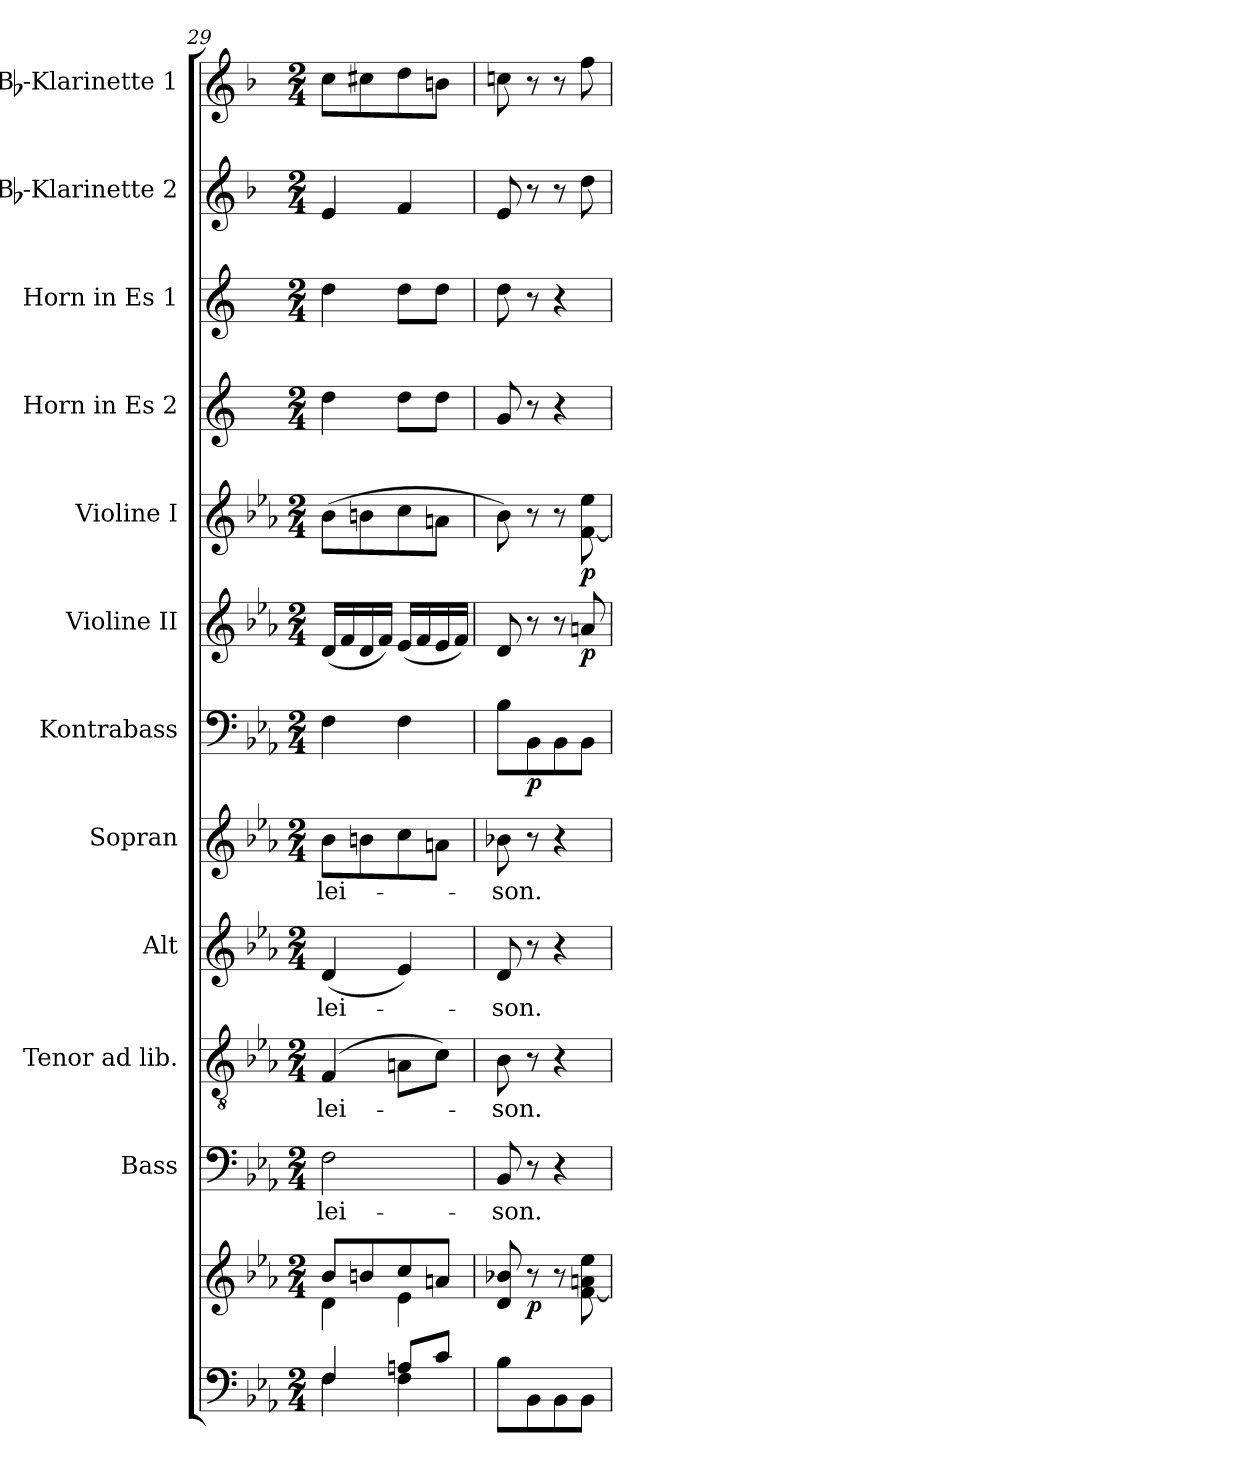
**kern	**kern	**dynam	**kern	**text	**kern	**text	**kern	**text	**kern	**text	**kern	**dynam	**kern	**dynam	**kern	**dynam	**kern	**kern	**kern	**kern
*part12	*part12	*part12	*part11	*part11	*part10	*part10	*part9	*part9	*part8	*part8	*part7	*part7	*part6	*part6	*part5	*part5	*part4	*part3	*part2	*part1
*staff13	*staff12	*staff12/13	*staff11	*staff11	*staff10	*staff10	*staff9	*staff9	*staff8	*staff8	*staff7	*staff7	*staff6	*staff6	*staff5	*staff5	*staff4	*staff3	*staff2	*staff1
*	*	*	*I"Bass	*	*I"Tenor ad lib.	*	*I"Alt	*	*I"Sopran	*	*I"Kontrabass	*	*I"Violine II	*	*I"Violine I	*	*I"Horn in Es 2	*I"Horn in Es 1	*I"Bb-Klarinette 2	*I"Bb-Klarinette 1
*	*	*	*I'B.	*	*I'T.	*	*I'A.	*	*I'S.	*	*I'Kb.	*	*I'Vl. II	*	*I'Vl. I	*	*	*	*I'Bb Kl. 2	*I'Bb Kl. 1
*clefF4	*clefG2	*	*clefF4	*	*clefGv2	*	*clefG2	*	*clefG2	*	*clefF4	*	*clefG2	*	*clefG2	*	*clefG2	*clefG2	*clefG2	*clefG2
*	*	*	*	*	*	*	*	*	*	*	*ITrd7c12	*	*	*	*	*	*ITrd5c9	*ITrd5c9	*ITrd1c2	*ITrd1c2
*k[b-e-a-]	*k[b-e-a-]	*	*k[b-e-a-]	*	*k[b-e-a-]	*	*k[b-e-a-]	*	*k[b-e-a-]	*	*k[b-e-a-]	*	*k[b-e-a-]	*	*k[b-e-a-]	*	*k[b-e-a-]	*k[b-e-a-]	*k[b-e-a-]	*k[b-e-a-]
*E-:	*E-:	*	*E-:	*	*E-:	*	*E-:	*	*E-:	*	*E-:	*	*E-:	*	*E-:	*	*E-:	*E-:	*E-:	*E-:
*M2/4	*M2/4	*	*M2/4	*	*M2/4	*	*M2/4	*	*M2/4	*	*M2/4	*	*M2/4	*	*M2/4	*	*M2/4	*M2/4	*M2/4	*M2/4
=29	=29	=29	=29	=29	=29	=29	=29	=29	=29	=29	=29	=29	=29	=29	=29	=29	=29	=29	=29	=29
*^	*^	*	*	*	*	*	*	*	*	*	*	*	*	*	*	*	*	*	*	*
!	!	!	!	!	!	!LO:LY:b	!	!LO:LY:b	!	!LO:LY:b	!	!LO:LY:b	!	!	!	!	!	!	!	!	!	!
4F/	4F\	8b-/L	4d\	.	2F\	-lei-	(4F/	-lei-	(<4d/	-lei-	8b-\L	-lei-	4FF\	.	(<16d/LL	.	(>8b-\L	.	4f\	4f\	4d/	8b-\L
.	.	.	.	.	.	.	.	.	.	.	.	.	.	.	16f/	.	.	.	.	.	.	.
.	.	8bn/	.	.	.	.	.	.	.	.	8bn\	.	.	.	16d/	.	8bn\	.	.	.	.	8bn\
.	.	.	.	.	.	.	.	.	.	.	.	.	.	.	16f/JJ)	.	.	.	.	.	.	.
8An/L	4F\	8cc/	4e-\	.	.	.	8An\L	.	4e-/)	.	8cc\	.	4FF\	.	(<16e-/LL	.	8cc\	.	8f\L	8f\L	4e-/	8cc\
.	.	.	.	.	.	.	.	.	.	.	.	.	.	.	16f/	.	.	.	.	.	.	.
8c/J	.	8an/J	.	.	.	.	8c\J)	.	.	.	8an\J	.	.	.	16e-/	.	8an\J	.	8f\J	8f\J	.	8an\J
.	.	.	.	.	.	.	.	.	.	.	.	.	.	.	16f/JJ)	.	.	.	.	.	.	.
*v	*v	*	*	*	*	*	*	*	*	*	*	*	*	*	*	*	*	*	*	*	*	*
*	*v	*v	*	*	*	*	*	*	*	*	*	*	*	*	*	*	*	*	*	*	*
=30	=30	=30	=30	=30	=30	=30	=30	=30	=30	=30	=30	=30	=30	=30	=30	=30	=30	=30	=30	=30
!	!	!	!	!LO:LY:b	!	!LO:LY:b	!	!LO:LY:b	!	!LO:LY:b	!	!	!	!	!	!	!	!	!	!
8B-\L	8d/ 8b-X/	.	8BB-/	-son.	8B-\	-son.	8d/	-son.	8b-X\	-son.	8BB-\L	.	8d/	.	8b-\)	.	8B-/	8f\	8d/	8b-X\
!	!	!LO:DY:b	!	!	!	!	!	!	!	!	!	!LO:DY:b	!	!	!	!	!	!	!	!
8BB-\	8r	p	8r	.	8r	.	8r	.	8r	.	8BBB-\	p	8r	.	8r	.	8r	8r	8r	8r
8BB-\	8r	.	4r	.	4r	.	4r	.	4r	.	8BBB-\	.	8r	.	8r	.	4r	4r	8r	8r
!	!	!	!	!	!	!	!	!	!	!	!	!	!	!LO:DY:b	!	!LO:DY:b	!	!	!	!
8BB-\J	[<8f\ 8an\ 8ee-\	.	.	.	.	.	.	.	.	.	8BBB-\J	.	8an/	p	[<8f\ 8ee-\	p	.	.	8cc\	8ee-\
=	=	=	=	=	=	=	=	=	=	=	=	=	=	=	=	=	=	=	=	=
*-	*-	*-	*-	*-	*-	*-	*-	*-	*-	*-	*-	*-	*-	*-	*-	*-	*-	*-	*-	*-
